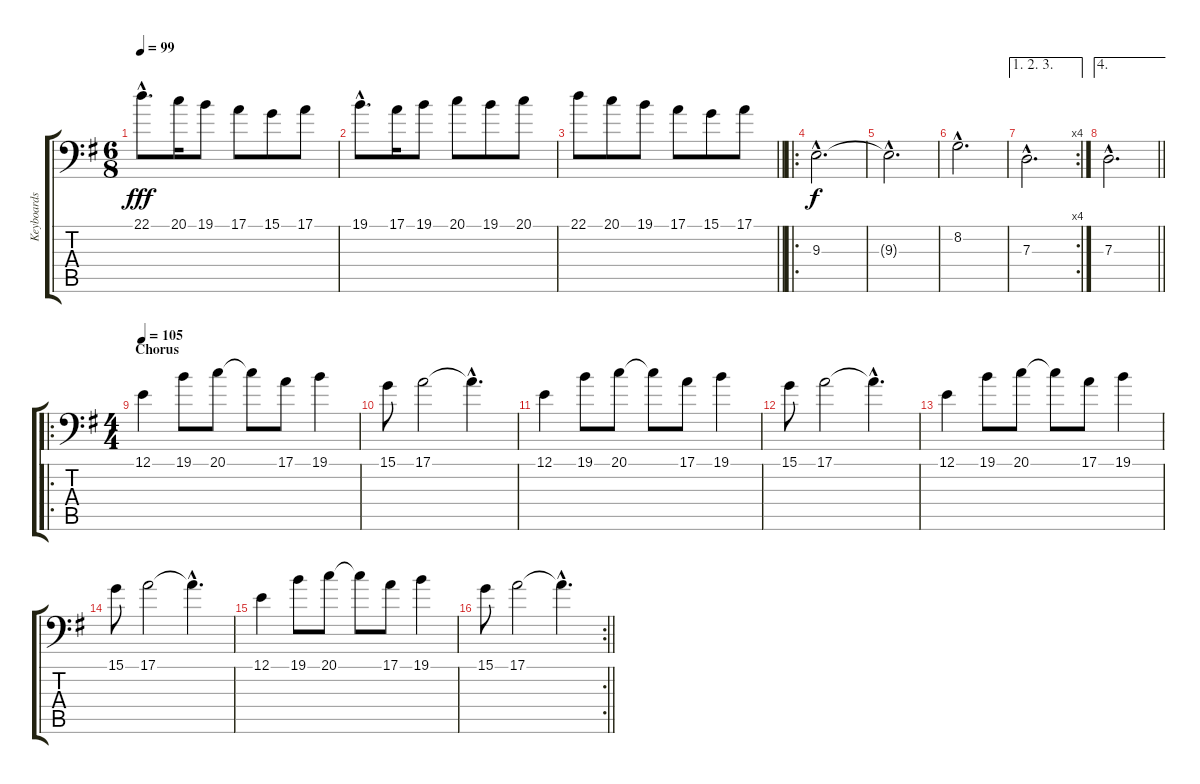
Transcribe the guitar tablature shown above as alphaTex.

\track ("Keyboards" "Keyboards") {instrument stringensemble1}
\staff {score tabs}
\tuning (E3 B2 G2 D2 A1 E1) {hide}
\ts (6 8)
\tempo 99
\clef f4
\ks eminor
22.1{hac}.8{d dy fff} 20.1.16 19.1.8 17.1.8 15.1.8 17.1.8 |
19.1{hac}.8{d} 17.1.16 19.1.8 20.1.8 19.1.8 20.1.8 |
\barLineRight lightlight
22.1.8 20.1.8 19.1.8 17.1.8 15.1.8 17.1.8 |
\ro
9.3{hac}.2{d dy f} |
9.3{hac t}.2{d} |
8.2{hac}.2{d} |
\ae (1 2 3)
\rc 4
7.3{hac}.2{d} |
\ae 4
\barLineRight lightlight
7.3{hac}.2{d} |
\ro
\ts (4 4)
\section ("" "Chorus")
\tempo 105
12.1.4{volume 13} 19.1.8 20.1.8 20.1{t}.8 17.1.8 19.1.4 |
15.1.8 17.1.2 17.1{hac t}.4{d} |
12.1.4 19.1.8 20.1.8 20.1{t}.8 17.1.8 19.1.4 |
15.1.8 17.1.2 17.1{hac t}.4{d} |
12.1.4 19.1.8 20.1.8 20.1{t}.8 17.1.8 19.1.4 |
15.1.8 17.1.2 17.1{hac t}.4{d} |
12.1.4 19.1.8 20.1.8 20.1{t}.8 17.1.8 19.1.4 |
\rc 2
\barLineRight lightlight
15.1.8 17.1.2 17.1{hac t}.4{d}
